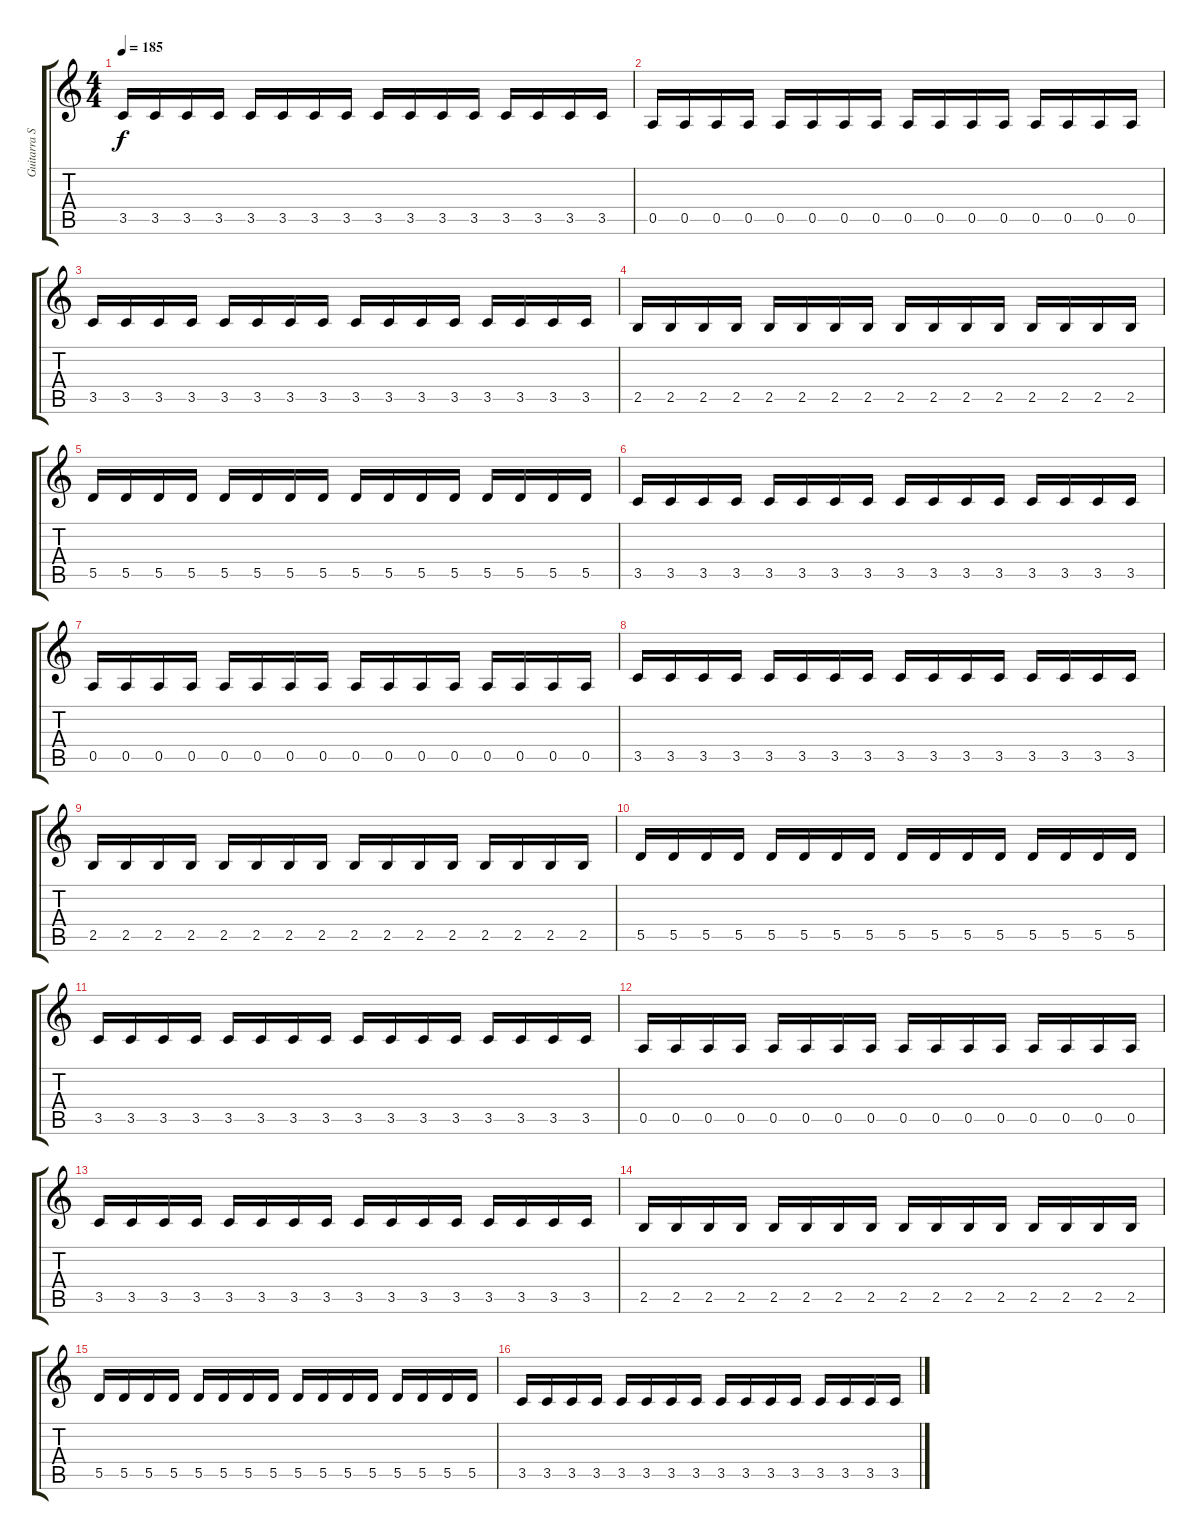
\track ("Guitarra Solista" "Guitarra S") {instrument distortionguitar}
\staff {score tabs}
\tuning (E4 B3 G3 D3 A2 E2) {hide}
\ts (4 4)
\tempo 185
\clef g2
\ks c
3.5.16{dy f} 3.5.16 3.5.16 3.5.16 3.5.16 3.5.16 3.5.16 3.5.16 3.5.16 3.5.16 3.5.16 3.5.16 3.5.16 3.5.16 3.5.16 3.5.16 |
0.5.16 0.5.16 0.5.16 0.5.16 0.5.16 0.5.16 0.5.16 0.5.16 0.5.16 0.5.16 0.5.16 0.5.16 0.5.16 0.5.16 0.5.16 0.5.16 |
3.5.16 3.5.16 3.5.16 3.5.16 3.5.16 3.5.16 3.5.16 3.5.16 3.5.16 3.5.16 3.5.16 3.5.16 3.5.16 3.5.16 3.5.16 3.5.16 |
2.5.16 2.5.16 2.5.16 2.5.16 2.5.16 2.5.16 2.5.16 2.5.16 2.5.16 2.5.16 2.5.16 2.5.16 2.5.16 2.5.16 2.5.16 2.5.16 |
5.5.16 5.5.16 5.5.16 5.5.16 5.5.16 5.5.16 5.5.16 5.5.16 5.5.16 5.5.16 5.5.16 5.5.16 5.5.16 5.5.16 5.5.16 5.5.16 |
3.5.16 3.5.16 3.5.16 3.5.16 3.5.16 3.5.16 3.5.16 3.5.16 3.5.16 3.5.16 3.5.16 3.5.16 3.5.16 3.5.16 3.5.16 3.5.16 |
0.5.16 0.5.16 0.5.16 0.5.16 0.5.16 0.5.16 0.5.16 0.5.16 0.5.16 0.5.16 0.5.16 0.5.16 0.5.16 0.5.16 0.5.16 0.5.16 |
3.5.16 3.5.16 3.5.16 3.5.16 3.5.16 3.5.16 3.5.16 3.5.16 3.5.16 3.5.16 3.5.16 3.5.16 3.5.16 3.5.16 3.5.16 3.5.16 |
2.5.16 2.5.16 2.5.16 2.5.16 2.5.16 2.5.16 2.5.16 2.5.16 2.5.16 2.5.16 2.5.16 2.5.16 2.5.16 2.5.16 2.5.16 2.5.16 |
5.5.16 5.5.16 5.5.16 5.5.16 5.5.16 5.5.16 5.5.16 5.5.16 5.5.16 5.5.16 5.5.16 5.5.16 5.5.16 5.5.16 5.5.16 5.5.16 |
3.5.16 3.5.16 3.5.16 3.5.16 3.5.16 3.5.16 3.5.16 3.5.16 3.5.16 3.5.16 3.5.16 3.5.16 3.5.16 3.5.16 3.5.16 3.5.16 |
0.5.16 0.5.16 0.5.16 0.5.16 0.5.16 0.5.16 0.5.16 0.5.16 0.5.16 0.5.16 0.5.16 0.5.16 0.5.16 0.5.16 0.5.16 0.5.16 |
3.5.16 3.5.16 3.5.16 3.5.16 3.5.16 3.5.16 3.5.16 3.5.16 3.5.16 3.5.16 3.5.16 3.5.16 3.5.16 3.5.16 3.5.16 3.5.16 |
2.5.16 2.5.16 2.5.16 2.5.16 2.5.16 2.5.16 2.5.16 2.5.16 2.5.16 2.5.16 2.5.16 2.5.16 2.5.16 2.5.16 2.5.16 2.5.16 |
5.5.16 5.5.16 5.5.16 5.5.16 5.5.16 5.5.16 5.5.16 5.5.16 5.5.16 5.5.16 5.5.16 5.5.16 5.5.16 5.5.16 5.5.16 5.5.16 |
3.5.16 3.5.16 3.5.16 3.5.16 3.5.16 3.5.16 3.5.16 3.5.16 3.5.16 3.5.16 3.5.16 3.5.16 3.5.16 3.5.16 3.5.16 3.5.16
